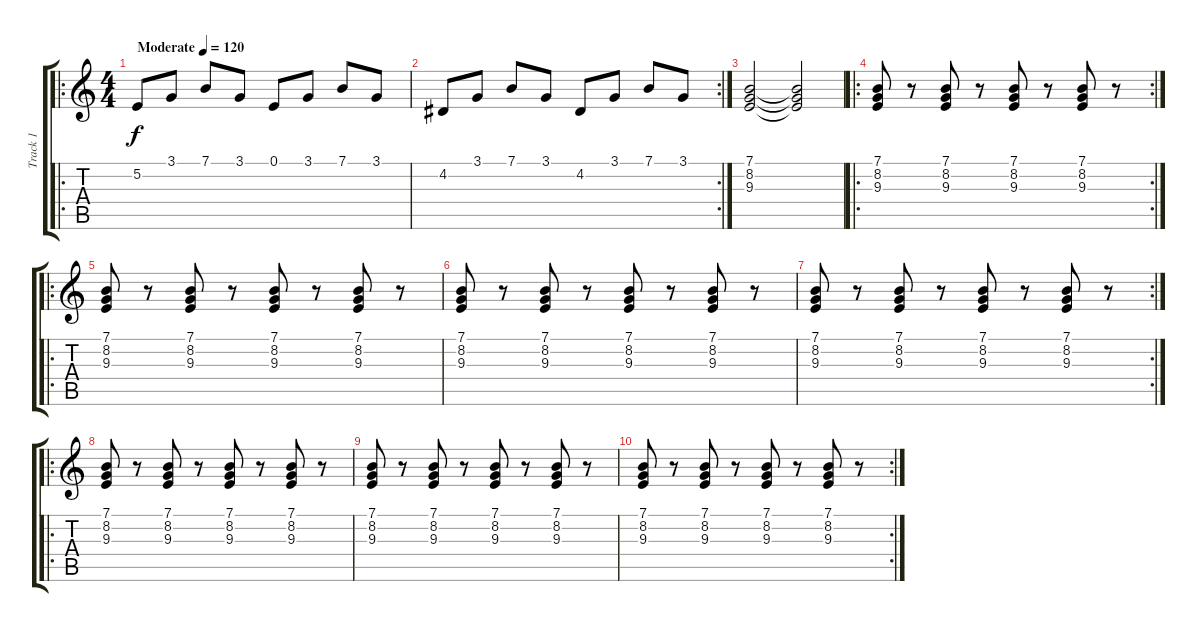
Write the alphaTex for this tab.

\track ("Track 1" "Track 1") {instrument brightacousticpiano}
\staff {score tabs}
\tuning (E4 B3 G3 D3 A2 E2) {hide}
\ro
\ts (4 4)
\tempo (120 "Moderate")
\clef g2
\ks c
5.2.8{dy f instrument brightacousticpiano} 3.1.8 7.1.8 3.1.8 0.1.8 3.1.8 7.1.8 3.1.8 |
\rc 2
4.2.8 3.1.8 7.1.8 3.1.8 4.2.8 3.1.8 7.1.8 3.1.8 |
(7.1 8.2 9.3).2{volume 8} (7.1{t} 8.2{t} 9.3{t}).2 |
\ro
\rc 2
(7.1 8.2 9.3).8{volume 13} r.8 (7.1 8.2 9.3).8 r.8 (7.1 8.2 9.3).8 r.8 (7.1 8.2 9.3).8 r.8 |
\ro
(7.1 8.2 9.3).8 r.8 (7.1 8.2 9.3).8 r.8 (7.1 8.2 9.3).8 r.8 (7.1 8.2 9.3).8 r.8 |
(7.1 8.2 9.3).8 r.8 (7.1 8.2 9.3).8 r.8 (7.1 8.2 9.3).8 r.8 (7.1 8.2 9.3).8 r.8 |
\rc 2
(7.1 8.2 9.3).8 r.8 (7.1 8.2 9.3).8 r.8 (7.1 8.2 9.3).8 r.8 (7.1 8.2 9.3).8 r.8 |
\ro
(7.1 8.2 9.3).8 r.8 (7.1 8.2 9.3).8 r.8 (7.1 8.2 9.3).8 r.8 (7.1 8.2 9.3).8 r.8 |
(7.1 8.2 9.3).8 r.8 (7.1 8.2 9.3).8 r.8 (7.1 8.2 9.3).8 r.8 (7.1 8.2 9.3).8 r.8 |
\rc 2
(7.1 8.2 9.3).8 r.8 (7.1 8.2 9.3).8 r.8 (7.1 8.2 9.3).8 r.8 (7.1 8.2 9.3).8 r.8
